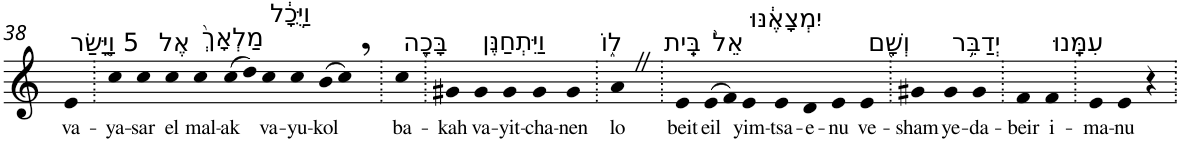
**kern	**text
*part1	*part1
*staff1	*staff1
*I"Piano	*
*I'Pno	*
!!LO:PB:g=z
*clefG2	*
*k[]	*
=38	=38
!LO:TX:a:t=5 וָיָּ֤שַׂר	!
!	!LO:LY:b
4e	va-
=39.	=39.
!	!LO:LY:b
4cc	-ya-
!	!LO:LY:b
4cc	-sar
!LO:TX:a:t=אֶל	!
!	!LO:LY:b
4cc	el
!LO:TX:a:t=מַלְאָךְ֙	!
!	!LO:LY:b
4cc	mal-
!	!LO:LY:b
(>8cc	-ak
8dd)	.
!LO:TX:a:t=וַיֻּכָ֔ל	!
!	!LO:LY:b
4cc	va-
!	!LO:LY:b
4cc	-yu-
!	!LO:LY:b
(>8b	-kol
8cc,)	.
=40.	=40.
!LO:TX:a:t=בָּכָ֖ה	!
!	!LO:LY:b
4cc	ba-
=41.	=41.
!	!LO:LY:b
4g#X	-kah
!LO:TX:a:t=וַיִּתְחַנֶּן	!
!	!LO:LY:b
4g#	va-
!	!LO:LY:b
4g#	-yit-
!	!LO:LY:b
4g#	-cha-
!	!LO:LY:b
4g#	-nen
=42.	=42.
!LO:TX:a:t=ל֑וֹ	!
!	!LO:LY:b
4aZ	lo
=43.	=43.
!LO:TX:a:t=בֵּֽית	!
!	!LO:LY:b
4e	beit
!LO:TX:a:t=אֵל֙	!
!	!LO:LY:b
(>8e	eil
8f)	.
!LO:TX:a:t=יִמְצָאֶ֔נּוּ	!
!	!LO:LY:b
4e	yim-
!	!LO:LY:b
4e	-tsa-
!	!LO:LY:b
4d	-e-
!	!LO:LY:b
4e	-nu
!LO:TX:a:t=וְשָׁ֖ם	!
!	!LO:LY:b
4e	ve-
=44.	=44.
!	!LO:LY:b
4g#X	-sham
!LO:TX:a:t=יְדַבֵּ֥ר	!
!	!LO:LY:b
4g#	ye-
!	!LO:LY:b
4g#	-da-
=45.	=45.
!	!LO:LY:b
4f	-beir
!LO:TX:a:t=עִמָּֽנוּ	!
!	!LO:LY:b
4f	i-
=46.	=46.
!	!LO:LY:b
4e	-ma-
!	!LO:LY:b
4e	-nu
4r	.
=.	=.
*-	*-
